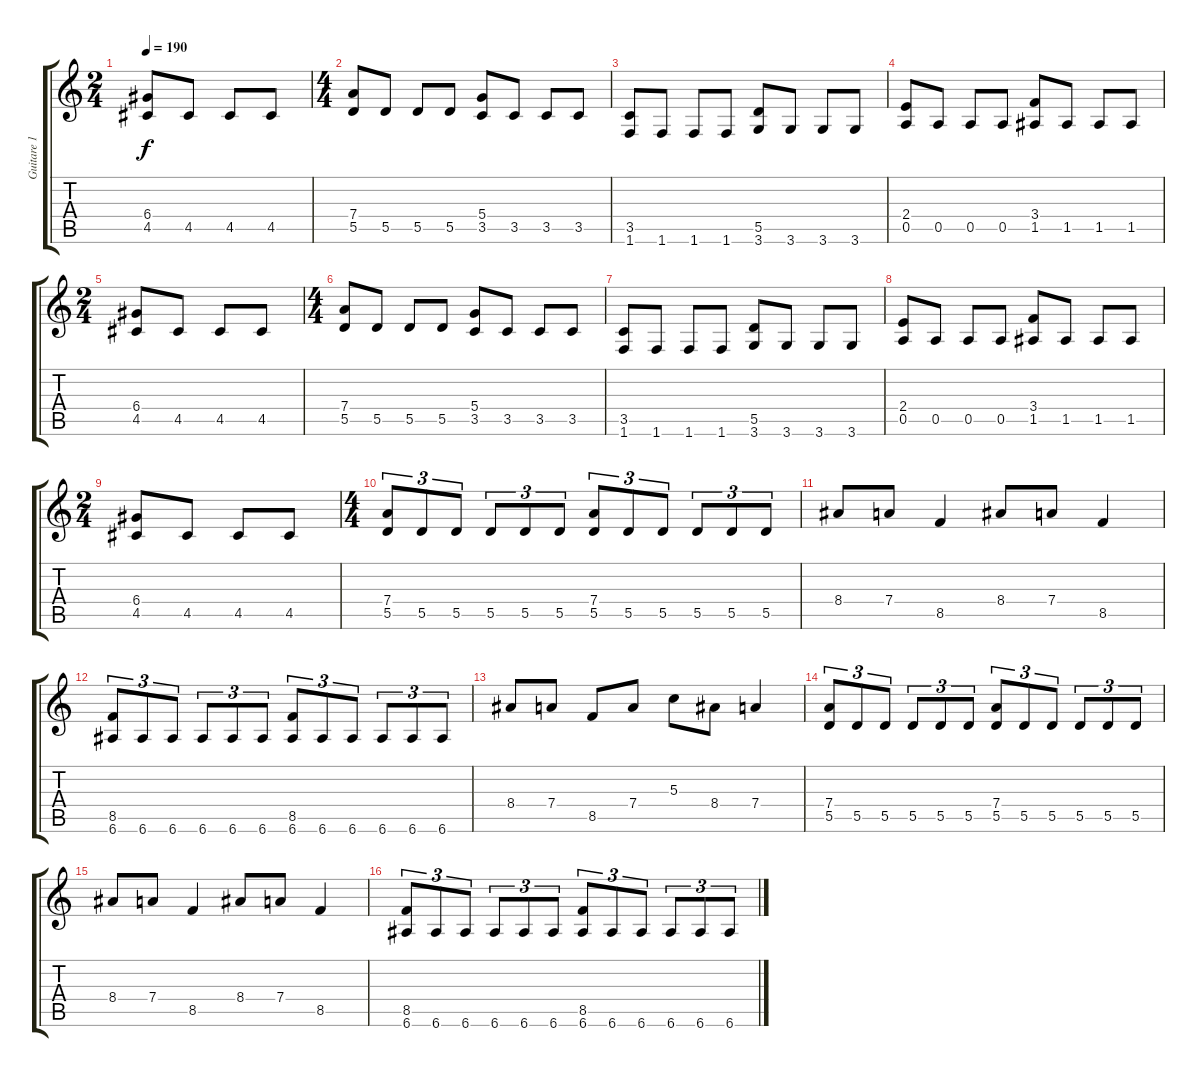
\track ("Guitare 1" "Guitare 1") {instrument distortionguitar}
\staff {score tabs}
\tuning (E4 B3 G3 D3 A2 E2) {hide}
\ts (2 4)
\tempo 190
\clef g2
\ks c
(6.4 4.5).8{dy f} 4.5.8 4.5.8 4.5.8 |
\ts (4 4)
(7.4 5.5).8 5.5.8 5.5.8 5.5.8 (5.4 3.5).8 3.5.8 3.5.8 3.5.8 |
(3.5 1.6).8 1.6.8 1.6.8 1.6.8 (5.5 3.6).8 3.6.8 3.6.8 3.6.8 |
(2.4 0.5).8 0.5.8 0.5.8 0.5.8 (3.4 1.5).8 1.5.8 1.5.8 1.5.8 |
\ts (2 4)
(6.4 4.5).8 4.5.8 4.5.8 4.5.8 |
\ts (4 4)
(7.4 5.5).8 5.5.8 5.5.8 5.5.8 (5.4 3.5).8 3.5.8 3.5.8 3.5.8 |
(3.5 1.6).8 1.6.8 1.6.8 1.6.8 (5.5 3.6).8 3.6.8 3.6.8 3.6.8 |
(2.4 0.5).8 0.5.8 0.5.8 0.5.8 (3.4 1.5).8 1.5.8 1.5.8 1.5.8 |
\ts (2 4)
(6.4 4.5).8 4.5.8 4.5.8 4.5.8 |
\ts (4 4)
(7.4 5.5).8{tu (3 2)} 5.5.8{tu (3 2)} 5.5.8{tu (3 2)} 5.5.8{tu (3 2)} 5.5.8{tu (3 2)} 5.5.8{tu (3 2)} (7.4 5.5).8{tu (3 2)} 5.5.8{tu (3 2)} 5.5.8{tu (3 2)} 5.5.8{tu (3 2)} 5.5.8{tu (3 2)} 5.5.8{tu (3 2)} |
8.4.8 7.4.8 8.5.4 8.4.8 7.4.8 8.5.4 |
(8.5 6.6).8{tu (3 2)} 6.6.8{tu (3 2)} 6.6.8{tu (3 2)} 6.6.8{tu (3 2)} 6.6.8{tu (3 2)} 6.6.8{tu (3 2)} (8.5 6.6).8{tu (3 2)} 6.6.8{tu (3 2)} 6.6.8{tu (3 2)} 6.6.8{tu (3 2)} 6.6.8{tu (3 2)} 6.6.8{tu (3 2)} |
8.4.8 7.4.8 8.5.8 7.4.8 5.3.8 8.4.8 7.4.4 |
(7.4 5.5).8{tu (3 2)} 5.5.8{tu (3 2)} 5.5.8{tu (3 2)} 5.5.8{tu (3 2)} 5.5.8{tu (3 2)} 5.5.8{tu (3 2)} (7.4 5.5).8{tu (3 2)} 5.5.8{tu (3 2)} 5.5.8{tu (3 2)} 5.5.8{tu (3 2)} 5.5.8{tu (3 2)} 5.5.8{tu (3 2)} |
8.4.8 7.4.8 8.5.4 8.4.8 7.4.8 8.5.4 |
(8.5 6.6).8{tu (3 2)} 6.6.8{tu (3 2)} 6.6.8{tu (3 2)} 6.6.8{tu (3 2)} 6.6.8{tu (3 2)} 6.6.8{tu (3 2)} (8.5 6.6).8{tu (3 2)} 6.6.8{tu (3 2)} 6.6.8{tu (3 2)} 6.6.8{tu (3 2)} 6.6.8{tu (3 2)} 6.6.8{tu (3 2)}
